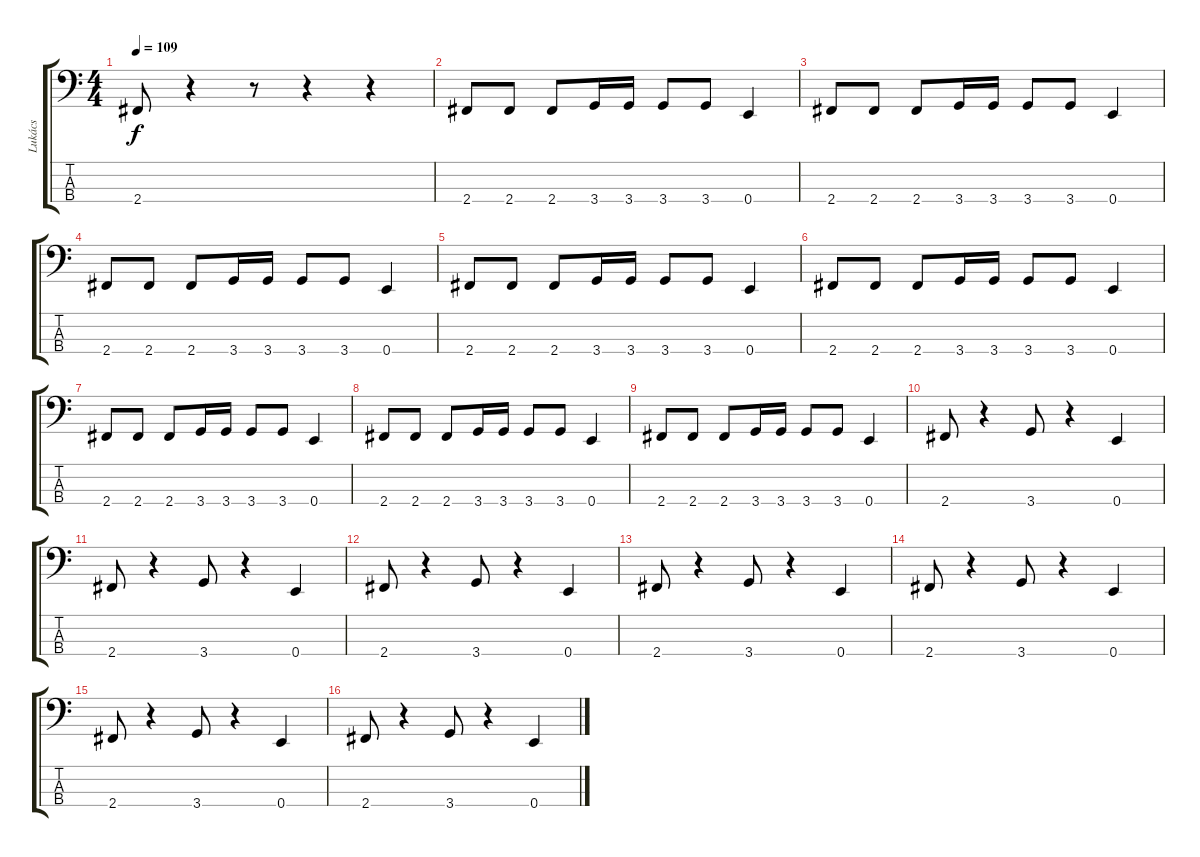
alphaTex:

\track ("Lukács" "Lukács") {instrument electricbasspick}
\staff {score tabs}
\tuning (G2 D2 A1 E1) {hide}
\ts (4 4)
\tempo 109
\clef f4
\ks c
2.4.8{dy f} r.4 r.8 r.4 r.4 |
2.4.8 2.4.8 2.4.8 3.4.16 3.4.16 3.4.8 3.4.8 0.4.4 |
2.4.8 2.4.8 2.4.8 3.4.16 3.4.16 3.4.8 3.4.8 0.4.4 |
2.4.8 2.4.8 2.4.8 3.4.16 3.4.16 3.4.8 3.4.8 0.4.4 |
2.4.8 2.4.8 2.4.8 3.4.16 3.4.16 3.4.8 3.4.8 0.4.4 |
2.4.8 2.4.8 2.4.8 3.4.16 3.4.16 3.4.8 3.4.8 0.4.4 |
2.4.8 2.4.8 2.4.8 3.4.16 3.4.16 3.4.8 3.4.8 0.4.4 |
2.4.8 2.4.8 2.4.8 3.4.16 3.4.16 3.4.8 3.4.8 0.4.4 |
2.4.8 2.4.8 2.4.8 3.4.16 3.4.16 3.4.8 3.4.8 0.4.4 |
2.4.8 r.4 3.4.8 r.4 0.4.4 |
2.4.8 r.4 3.4.8 r.4 0.4.4 |
2.4.8 r.4 3.4.8 r.4 0.4.4 |
2.4.8 r.4 3.4.8 r.4 0.4.4 |
2.4.8 r.4 3.4.8 r.4 0.4.4 |
2.4.8 r.4 3.4.8 r.4 0.4.4 |
2.4.8 r.4 3.4.8 r.4 0.4.4
